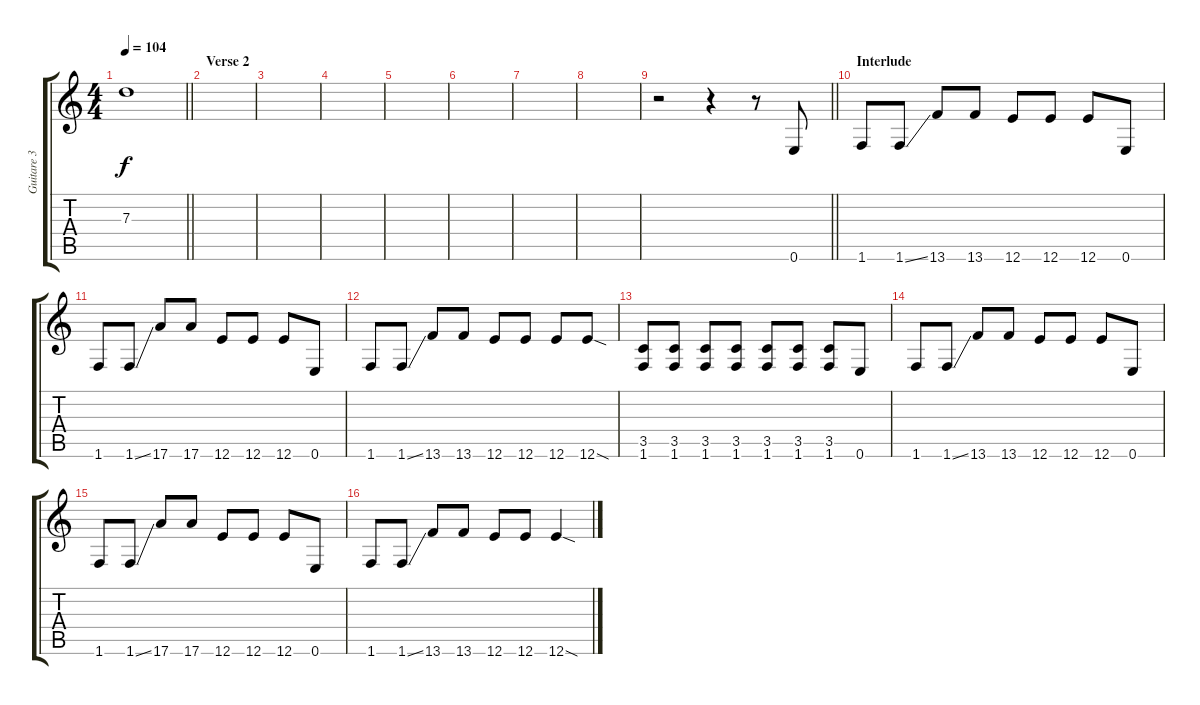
\track ("Guitare 3" "Guitare 3") {instrument overdrivenguitar}
\staff {score tabs}
\tuning (E4 B3 G3 D3 A2 E2) {hide}
\ts (4 4)
\tempo 104
\clef g2
\barLineRight lightlight
\ks c
7.3.1{dy f} |
\section ("" "Verse 2")
|
|
|
|
|
|
|
\barLineRight lightlight
r.2 r.4 r.8 0.6.8 |
\section ("" "Interlude")
1.6.8 1.6{ss}.8 13.6.8 13.6.8 12.6.8 12.6.8 12.6.8 0.6.8 |
1.6.8 1.6{ss}.8 17.6.8 17.6.8 12.6.8 12.6.8 12.6.8 0.6.8 |
1.6.8 1.6{ss}.8 13.6.8 13.6.8 12.6.8 12.6.8 12.6.8 12.6{sod}.8 |
(3.5 1.6).8 (3.5 1.6).8 (3.5 1.6).8 (3.5 1.6).8 (3.5 1.6).8 (3.5 1.6).8 (3.5 1.6).8 0.6.8 |
1.6.8 1.6{ss}.8 13.6.8 13.6.8 12.6.8 12.6.8 12.6.8 0.6.8 |
1.6.8 1.6{ss}.8 17.6.8 17.6.8 12.6.8 12.6.8 12.6.8 0.6.8 |
1.6.8 1.6{ss}.8 13.6.8 13.6.8 12.6.8 12.6.8 12.6{sod}.4
